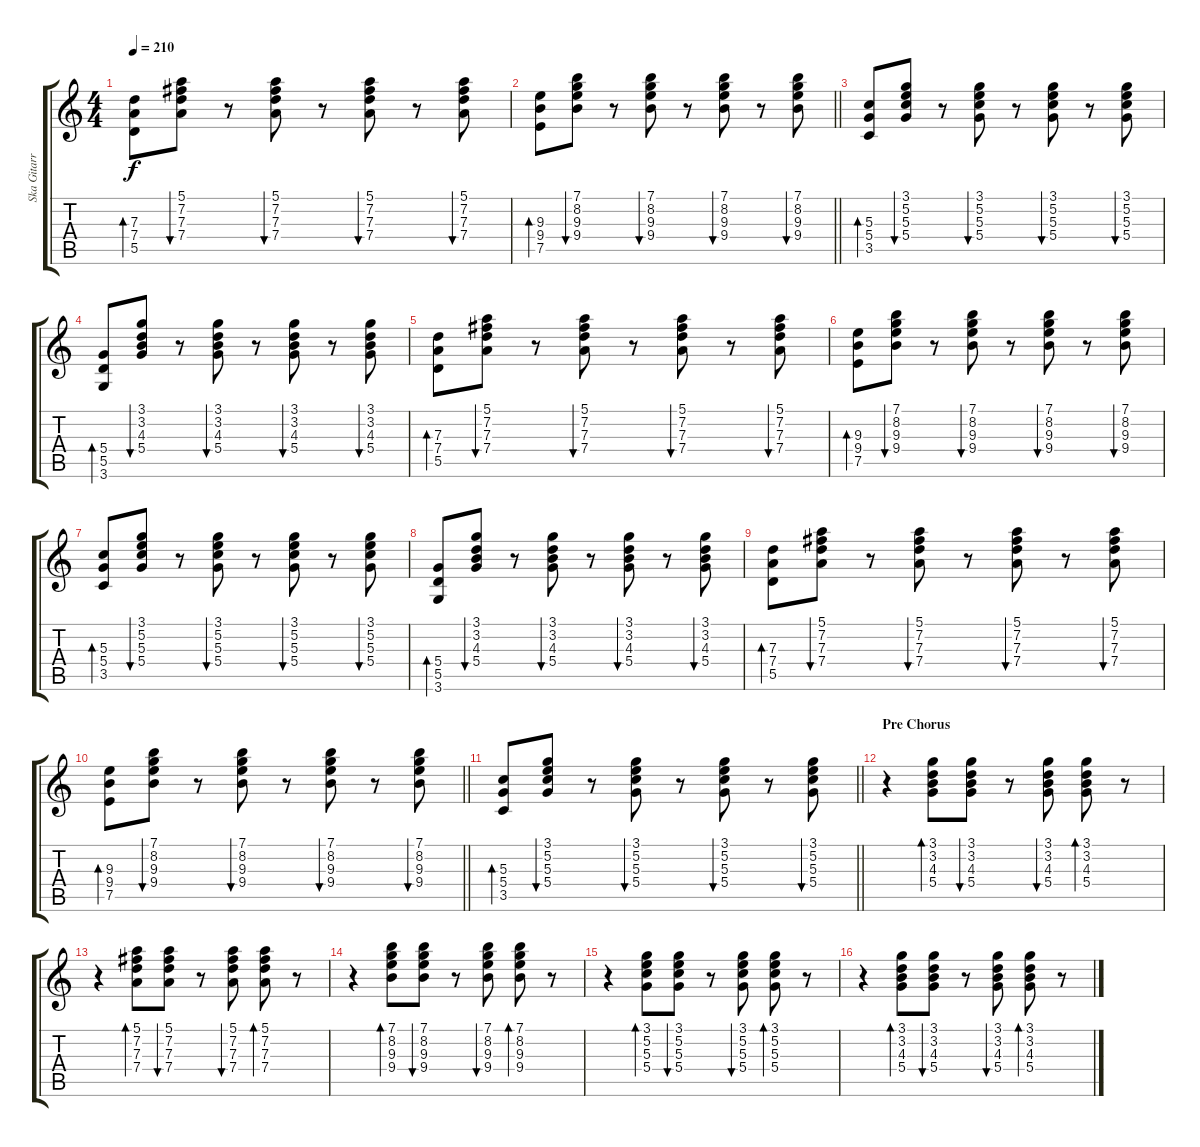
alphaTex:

\track ("Ska Gitarre" "Ska Gitarr") {instrument electricguitarclean}
\staff {score tabs}
\tuning (E4 B3 G3 D3 A2 E2) {hide}
\ts (4 4)
\tempo 210
\clef g2
\ks c
(7.3 7.4 5.5).8{bd 60 dy f} (5.1 7.2 7.3 7.4).8{bu 60} r.8 (5.1 7.2 7.3 7.4).8{bu 60} r.8 (5.1 7.2 7.3 7.4).8{bu 60} r.8 (5.1 7.2 7.3 7.4).8{bu 60} |
\barLineRight lightlight
(9.3 9.4 7.5).8{bd 60} (7.1 8.2 9.3 9.4).8{bu 60} r.8 (7.1 8.2 9.3 9.4).8{bu 60} r.8 (7.1 8.2 9.3 9.4).8{bu 60} r.8 (7.1 8.2 9.3 9.4).8{bu 60} |
(5.3 5.4 3.5).8{bd 60} (3.1 5.2 5.3 5.4).8{bu 60} r.8 (3.1 5.2 5.3 5.4).8{bu 60} r.8 (3.1 5.2 5.3 5.4).8{bu 60} r.8 (3.1 5.2 5.3 5.4).8{bu 60} |
(5.4 5.5 3.6).8{bd 60} (3.1 3.2 4.3 5.4).8{bu 60} r.8 (3.1 3.2 4.3 5.4).8{bu 60} r.8 (3.1 3.2 4.3 5.4).8{bu 60} r.8 (3.1 3.2 4.3 5.4).8{bu 60} |
(7.3 7.4 5.5).8{bd 60} (5.1 7.2 7.3 7.4).8{bu 60} r.8 (5.1 7.2 7.3 7.4).8{bu 60} r.8 (5.1 7.2 7.3 7.4).8{bu 60} r.8 (5.1 7.2 7.3 7.4).8{bu 60} |
(9.3 9.4 7.5).8{bd 60} (7.1 8.2 9.3 9.4).8{bu 60} r.8 (7.1 8.2 9.3 9.4).8{bu 60} r.8 (7.1 8.2 9.3 9.4).8{bu 60} r.8 (7.1 8.2 9.3 9.4).8{bu 60} |
(5.3 5.4 3.5).8{bd 60} (3.1 5.2 5.3 5.4).8{bu 60} r.8 (3.1 5.2 5.3 5.4).8{bu 60} r.8 (3.1 5.2 5.3 5.4).8{bu 60} r.8 (3.1 5.2 5.3 5.4).8{bu 60} |
(5.4 5.5 3.6).8{bd 60} (3.1 3.2 4.3 5.4).8{bu 60} r.8 (3.1 3.2 4.3 5.4).8{bu 60} r.8 (3.1 3.2 4.3 5.4).8{bu 60} r.8 (3.1 3.2 4.3 5.4).8{bu 60} |
(7.3 7.4 5.5).8{bd 60} (5.1 7.2 7.3 7.4).8{bu 60} r.8 (5.1 7.2 7.3 7.4).8{bu 60} r.8 (5.1 7.2 7.3 7.4).8{bu 60} r.8 (5.1 7.2 7.3 7.4).8{bu 60} |
\barLineRight lightlight
(9.3 9.4 7.5).8{bd 60} (7.1 8.2 9.3 9.4).8{bu 60} r.8 (7.1 8.2 9.3 9.4).8{bu 60} r.8 (7.1 8.2 9.3 9.4).8{bu 60} r.8 (7.1 8.2 9.3 9.4).8{bu 60} |
\barLineRight lightlight
(5.3 5.4 3.5).8{bd 60} (3.1 5.2 5.3 5.4).8{bu 60} r.8 (3.1 5.2 5.3 5.4).8{bu 60} r.8 (3.1 5.2 5.3 5.4).8{bu 60} r.8 (3.1 5.2 5.3 5.4).8{bu 60} |
\section ("" "Pre Chorus")
r.4 (3.1 3.2 4.3 5.4).8{bd 60} (3.1 3.2 4.3 5.4).8{bu 60} r.8 (3.1 3.2 4.3 5.4).8{bu 60} (3.1 3.2 4.3 5.4).8{bd 60} r.8 |
r.4 (5.1 7.2 7.3 7.4).8{bd 60} (5.1 7.2 7.3 7.4).8{bu 60} r.8 (5.1 7.2 7.3 7.4).8{bu 60} (5.1 7.2 7.3 7.4).8{bd 60} r.8 |
r.4 (7.1 8.2 9.3 9.4).8{bd 60} (7.1 8.2 9.3 9.4).8{bu 60} r.8 (7.1 8.2 9.3 9.4).8{bu 60} (7.1 8.2 9.3 9.4).8{bd 60} r.8 |
r.4 (3.1 5.2 5.3 5.4).8{bd 60} (3.1 5.2 5.3 5.4).8{bu 60} r.8 (3.1 5.2 5.3 5.4).8{bu 60} (3.1 5.2 5.3 5.4).8{bd 60} r.8 |
r.4 (3.1 3.2 4.3 5.4).8{bd 60} (3.1 3.2 4.3 5.4).8{bu 60} r.8 (3.1 3.2 4.3 5.4).8{bu 60} (3.1 3.2 4.3 5.4).8{bd 60} r.8
